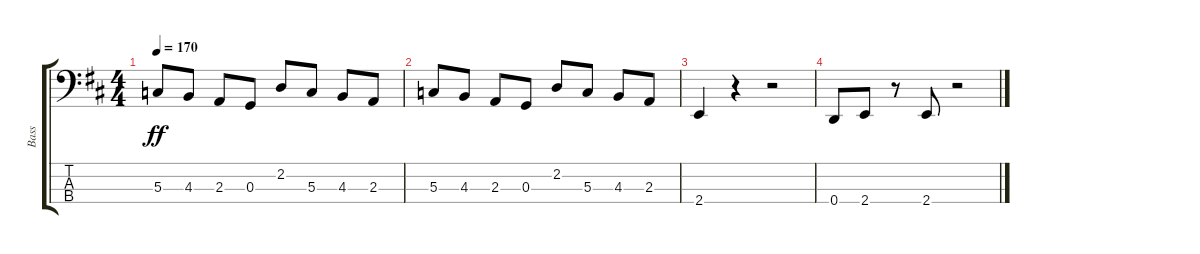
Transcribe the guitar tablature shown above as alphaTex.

\track ("Bass" "Bass") {instrument electricbasspick}
\staff {score tabs}
\tuning (F2 C2 G1 D1) {hide}
\ts (4 4)
\tempo 170
\clef f4
\ks bminor
5.3.8{dy ff} 4.3.8 2.3.8 0.3.8 2.2.8 5.3.8 4.3.8 2.3.8 |
5.3.8 4.3.8 2.3.8 0.3.8 2.2.8 5.3.8 4.3.8 2.3.8 |
2.4.4 r.4 r.2 |
0.4.8 2.4.8 r.8 2.4.8 r.2
